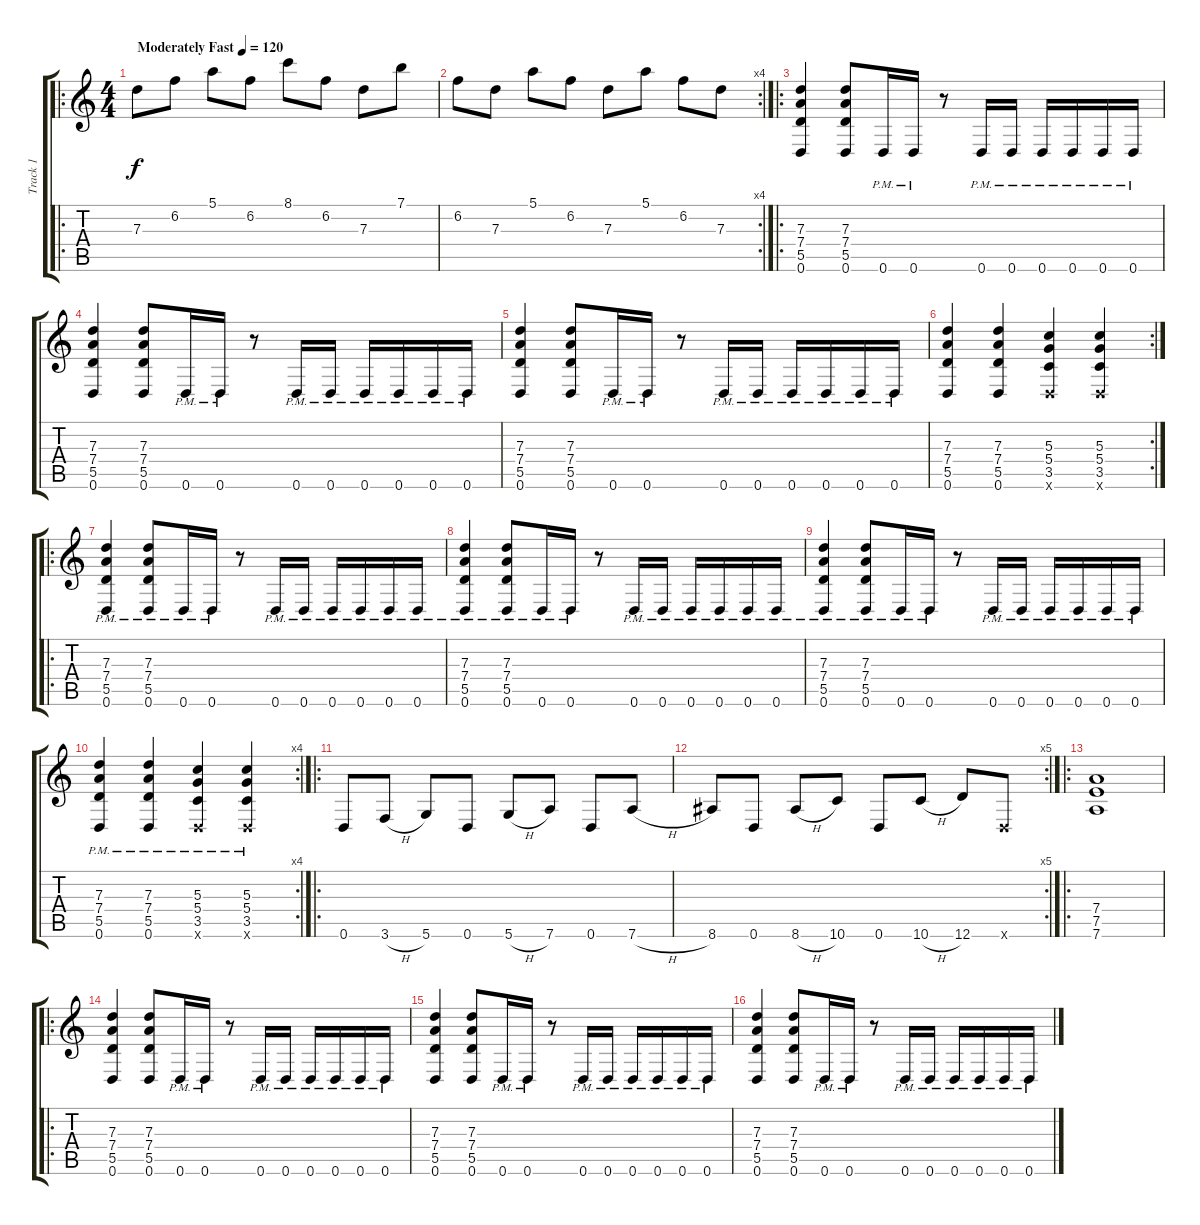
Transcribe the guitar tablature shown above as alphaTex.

\track ("Track 1" "Track 1") {instrument electricguitarclean}
\staff {score tabs}
\tuning (E4 B3 G3 D3 A2 D2) {hide}
\ro
\ts (4 4)
\tempo (120 "Moderately Fast")
\clef g2
\ks c
7.3.8{dy f instrument electricguitarclean} 6.2.8 5.1.8 6.2.8 8.1.8 6.2.8 7.3.8 7.1.8 |
\rc 4
6.2.8 7.3.8 5.1.8 6.2.8 7.3.8 5.1.8 6.2.8 7.3.8 |
\ro
(7.3 7.4 5.5 0.6).4 (7.3 7.4 5.5 0.6).8 0.6{pm}.16 0.6{pm}.16 r.8 0.6{pm}.16 0.6{pm}.16 0.6{pm}.16 0.6{pm}.16 0.6{pm}.16 0.6{pm}.16 |
(7.3 7.4 5.5 0.6).4 (7.3 7.4 5.5 0.6).8 0.6{pm}.16 0.6{pm}.16 r.8 0.6{pm}.16 0.6{pm}.16 0.6{pm}.16 0.6{pm}.16 0.6{pm}.16 0.6{pm}.16 |
(7.3 7.4 5.5 0.6).4 (7.3 7.4 5.5 0.6).8 0.6{pm}.16 0.6{pm}.16 r.8 0.6{pm}.16 0.6{pm}.16 0.6{pm}.16 0.6{pm}.16 0.6{pm}.16 0.6{pm}.16 |
\rc 2
(7.3 7.4 5.5 0.6).4 (7.3 7.4 5.5 0.6).4 (5.3 5.4 3.5 0.6{x}).4 (5.3 5.4 3.5 0.6{x}).4 |
\ro
(7.3{pm} 7.4{pm} 5.5{pm} 0.6{pm}).4 (7.3{pm} 7.4{pm} 5.5{pm} 0.6{pm}).8 0.6{pm}.16 0.6{pm}.16 r.8 0.6{pm}.16 0.6{pm}.16 0.6{pm}.16 0.6{pm}.16 0.6{pm}.16 0.6{pm}.16 |
(7.3{pm} 7.4{pm} 5.5{pm} 0.6{pm}).4 (7.3{pm} 7.4{pm} 5.5{pm} 0.6{pm}).8 0.6{pm}.16 0.6{pm}.16 r.8 0.6{pm}.16 0.6{pm}.16 0.6{pm}.16 0.6{pm}.16 0.6{pm}.16 0.6{pm}.16 |
(7.3{pm} 7.4{pm} 5.5{pm} 0.6{pm}).4 (7.3{pm} 7.4{pm} 5.5{pm} 0.6{pm}).8 0.6{pm}.16 0.6{pm}.16 r.8 0.6{pm}.16 0.6{pm}.16 0.6{pm}.16 0.6{pm}.16 0.6{pm}.16 0.6{pm}.16 |
\rc 4
(7.3{pm} 7.4{pm} 5.5{pm} 0.6{pm}).4 (7.3{pm} 7.4{pm} 5.5{pm} 0.6{pm}).4 (5.3{pm} 5.4{pm} 3.5{pm} 0.6{x}).4 (5.3{pm} 5.4{pm} 3.5{pm} 0.6{x}).4 |
\ro
0.6.8 3.6{h}.8 5.6.8 0.6.8 5.6{h}.8 7.6.8 0.6.8 7.6{h}.8 |
\rc 5
8.6.8 0.6.8 8.6{h}.8 10.6.8 0.6.8 10.6{h}.8 12.6.8 0.6{x}.8 |
\ro
(7.4 7.5 7.6).1 |
\ro
(7.3 7.4 5.5 0.6).4 (7.3 7.4 5.5 0.6).8 0.6{pm}.16 0.6{pm}.16 r.8 0.6{pm}.16 0.6{pm}.16 0.6{pm}.16 0.6{pm}.16 0.6{pm}.16 0.6{pm}.16 |
(7.3 7.4 5.5 0.6).4 (7.3 7.4 5.5 0.6).8 0.6{pm}.16 0.6{pm}.16 r.8 0.6{pm}.16 0.6{pm}.16 0.6{pm}.16 0.6{pm}.16 0.6{pm}.16 0.6{pm}.16 |
(7.3 7.4 5.5 0.6).4 (7.3 7.4 5.5 0.6).8 0.6{pm}.16 0.6{pm}.16 r.8 0.6{pm}.16 0.6{pm}.16 0.6{pm}.16 0.6{pm}.16 0.6{pm}.16 0.6{pm}.16
